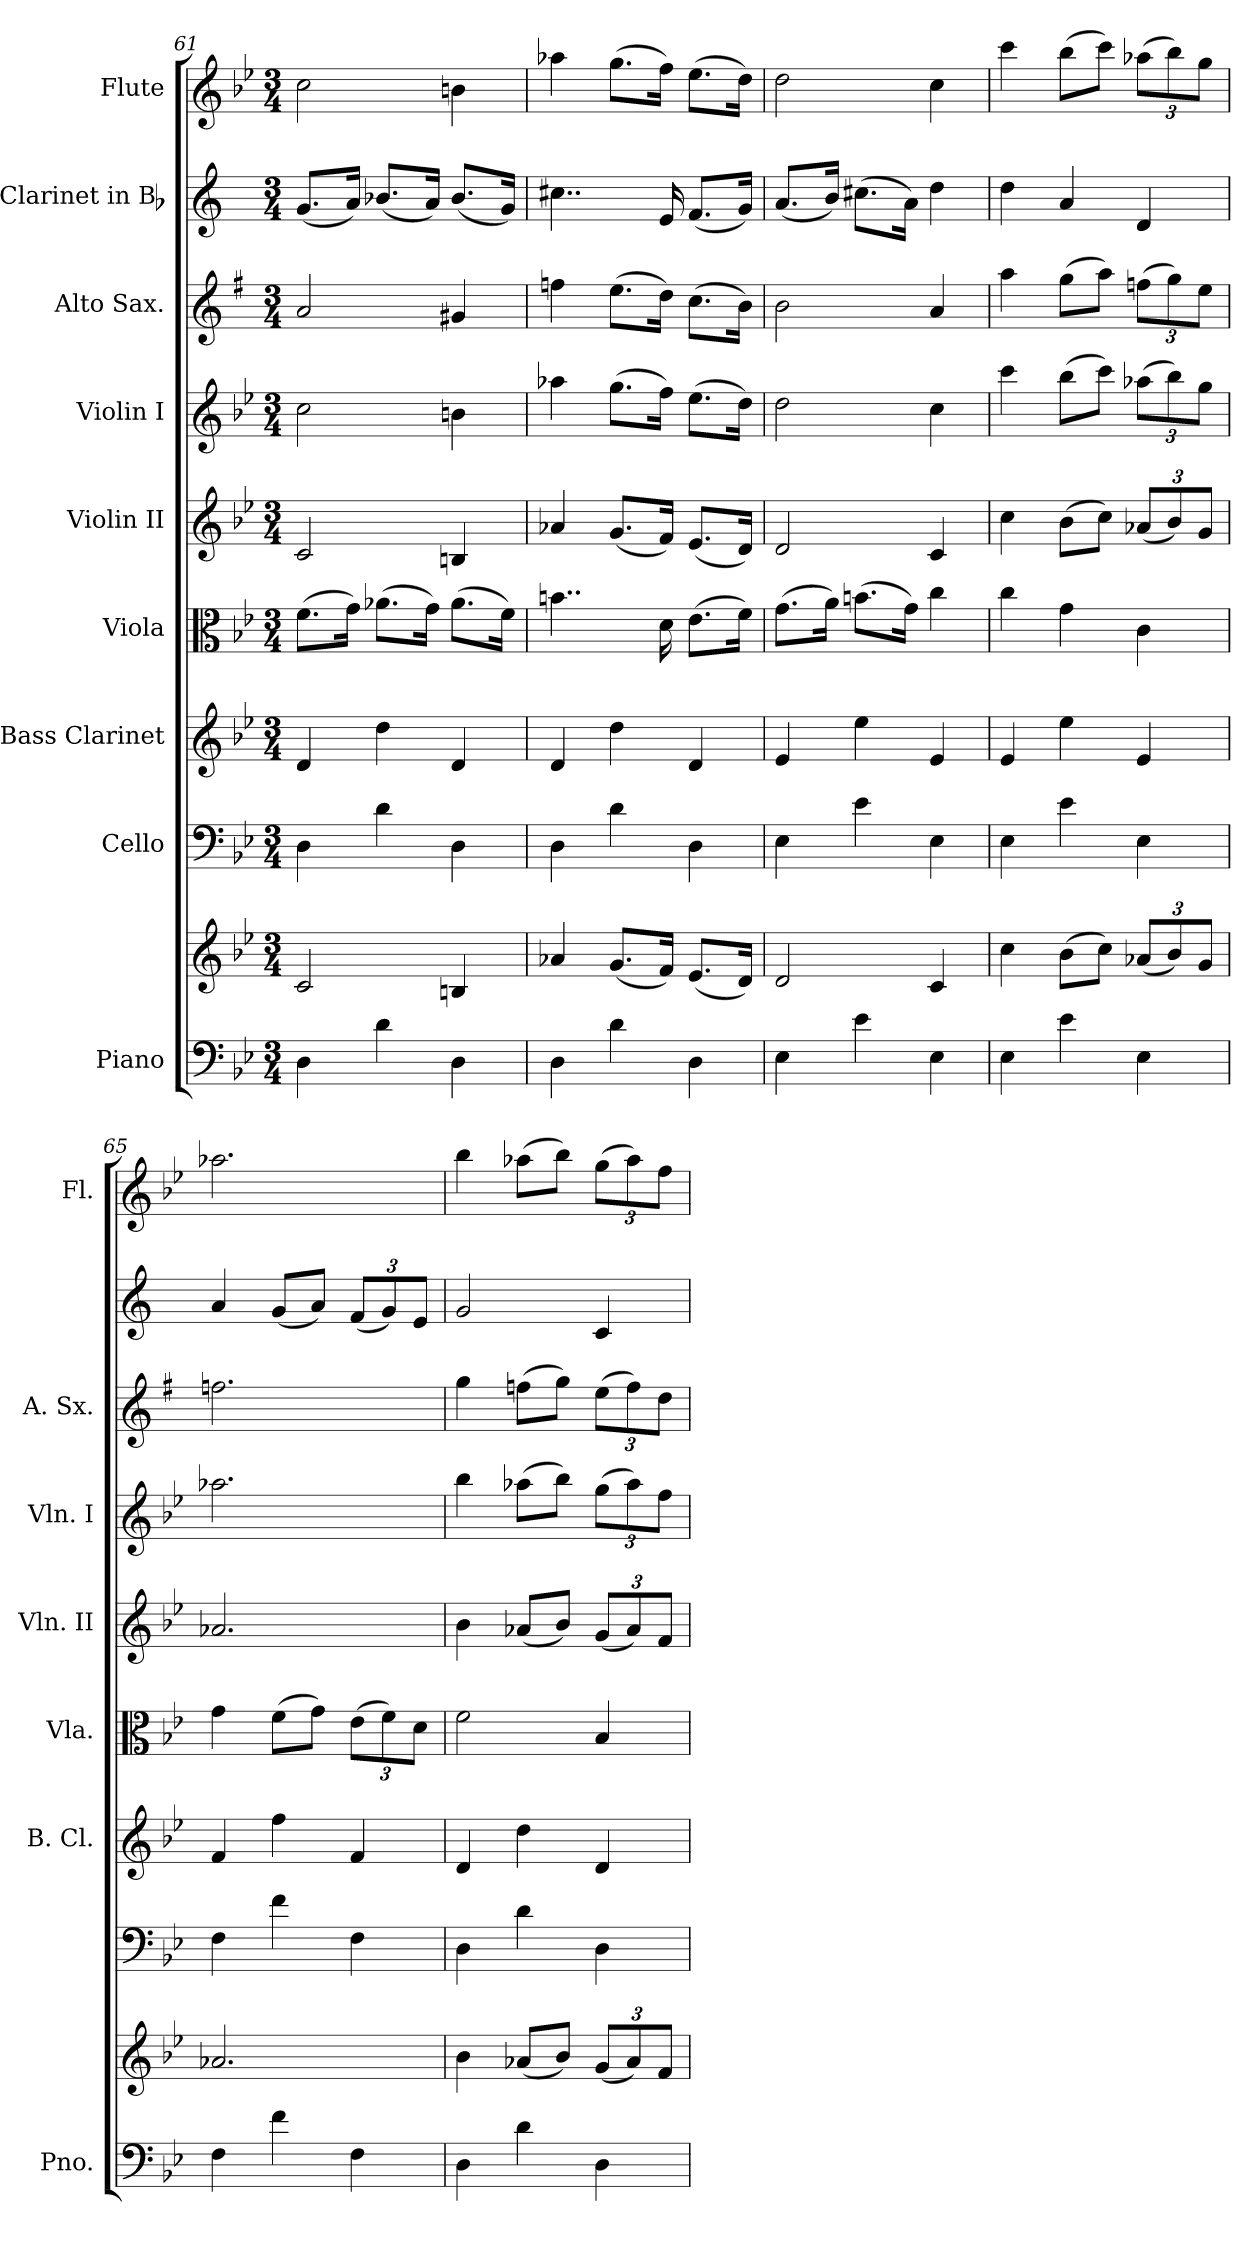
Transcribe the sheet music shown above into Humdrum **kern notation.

**kern	**kern	**kern	**kern	**kern	**kern	**kern	**kern	**kern	**kern
*part9	*part9	*part8	*part7	*part6	*part5	*part4	*part3	*part2	*part1
*staff10	*staff9	*staff8	*staff7	*staff6	*staff5	*staff4	*staff3	*staff2	*staff1
*I"Piano	*	*I"Cello	*I"Bass Clarinet	*I"Viola	*I"Violin II	*I"Violin I	*I"Alto Sax.	*I"Clarinet in Bb	*I"Flute
*I'Pno.	*	*	*I'B. Cl.	*I'Vla.	*I'Vln. II	*I'Vln. I	*I'A. Sx.	*	*I'Fl.
*clefF4	*clefG2	*clefF4	*clefG2	*clefC3	*clefG2	*clefG2	*clefG2	*clefG2	*clefG2
*	*	*	*ITrd8c14	*	*	*	*ITrd5c9	*ITrd1c2	*
*k[b-e-]	*k[b-e-]	*k[b-e-]	*k[b-e-]	*k[b-e-]	*k[b-e-]	*k[b-e-]	*k[b-e-]	*k[b-e-]	*k[b-e-]
*g:	*g:	*g:	*	*g:	*g:	*g:	*g:	*	*g:
*M3/4	*M3/4	*M3/4	*M3/4	*M3/4	*M3/4	*M3/4	*M3/4	*M3/4	*M3/4
=61	=61	=61	=61	=61	=61	=61	=61	=61	=61
4D\	2c/	4D\	4D/	(>8.f\L	2c/	2cc\	2c/	(8.f/L	2cc\
.	.	.	.	16g\Jk)	.	.	.	16g/Jk)	.
4d\	.	4d\	4d\	(>8.a-X\L	.	.	.	(8.a-X/L	.
.	.	.	.	16g\Jk)	.	.	.	16g/Jk)	.
4D\	4Bn/	4D\	4D/	(>8.a-\L	4Bn/	4bn\	4Bn/	(8.a-/L	4bn\
.	.	.	.	16f\Jk)	.	.	.	16f/Jk)	.
=62	=62	=62	=62	=62	=62	=62	=62	=62	=62
4D\	4a-X/	4D\	4D/	4..bn\	4a-X/	4aa-X\	4a-X\	4..bn\	4aa-X\
4d\	(8.g/L	4d\	4d\	.	(8.g/L	(>8.gg\L	(>8.g\L	.	(>8.gg\L
.	16f/Jk)	.	.	16d\	16f/Jk)	16ff\Jk)	16f\Jk)	16d/	16ff\Jk)
4D\	(8.e-/L	4D\	4D/	(>8.e-\L	(8.e-/L	(>8.ee-\L	(>8.e-\L	(8.e-/L	(>8.ee-\L
.	16d/Jk)	.	.	16f\Jk)	16d/Jk)	16dd\Jk)	16d\Jk)	16f/Jk)	16dd\Jk)
=63	=63	=63	=63	=63	=63	=63	=63	=63	=63
4E-\	2d/	4E-\	4E-/	(>8.g\L	2d/	2dd\	2d\	(8.g/L	2dd\
.	.	.	.	16a\Jk)	.	.	.	16a/Jk)	.
4e-\	.	4e-\	4e-\	(>8.bn\L	.	.	.	(>8.bn\L	.
.	.	.	.	16g\Jk)	.	.	.	16g\Jk)	.
4E-\	4c/	4E-\	4E-/	4cc\	4c/	4cc\	4c/	4cc\	4cc\
=64	=64	=64	=64	=64	=64	=64	=64	=64	=64
4E-\	4cc\	4E-\	4E-/	4cc\	4cc\	4ccc\	4cc\	4cc\	4ccc\
4e-\	(>8b-\L	4e-\	4e-\	4g\	(>8b-\L	(>8bb-\L	(>8b-\L	4g/	(>8bb-\L
.	8cc\J)	.	.	.	8cc\J)	8ccc\J)	8cc\J)	.	8ccc\J)
*	*Xbrackettup	*	*	*	*Xbrackettup	*Xbrackettup	*Xbrackettup	*	*Xbrackettup
4E-\	(12a-X/L	4E-\	4E-/	4c\	(12a-X/L	(>12aa-X\L	(>12a-X\L	4c/	(>12aa-X\L
.	12b-/)	.	.	.	12b-/)	12bb-\)	12b-\)	.	12bb-\)
.	12g/J	.	.	.	12g/J	12gg\J	12g\J	.	12gg\J
!!LO:PB:g=z
=65	=65	=65	=65	=65	=65	=65	=65	=65	=65
4F\	2.a-X/	4F\	4F/	4g\	2.a-X/	2.aa-X\	2.a-X\	4g/	2.aa-X\
4f\	.	4f\	4f\	(>8f\L	.	.	.	(8f/L	.
.	.	.	.	8g\J)	.	.	.	8g/J)	.
*	*	*	*	*Xbrackettup	*	*	*	*Xbrackettup	*
4F\	.	4F\	4F/	(>12e-\L	.	.	.	(12e-/L	.
.	.	.	.	12f\)	.	.	.	12f/)	.
.	.	.	.	12d\J	.	.	.	12d/J	.
=66	=66	=66	=66	=66	=66	=66	=66	=66	=66
4D\	4b-\	4D\	4D/	2f\	4b-\	4bb-\	4b-\	2f/	4bb-\
4d\	(8a-X/L	4d\	4d\	.	(8a-X/L	(>8aa-X\L	(>8a-X\L	.	(>8aa-X\L
.	8b-/J)	.	.	.	8b-/J)	8bb-\J)	8b-\J)	.	8bb-\J)
4D\	(12g/L	4D\	4D/	4B-/	(12g/L	(>12gg\L	(>12g\L	4B-/	(>12gg\L
.	12a-/)	.	.	.	12a-/)	12aa-\)	12a-\)	.	12aa-\)
.	12f/J	.	.	.	12f/J	12ff\J	12f\J	.	12ff\J
=	=	=	=	=	=	=	=	=	=
*-	*-	*-	*-	*-	*-	*-	*-	*-	*-
